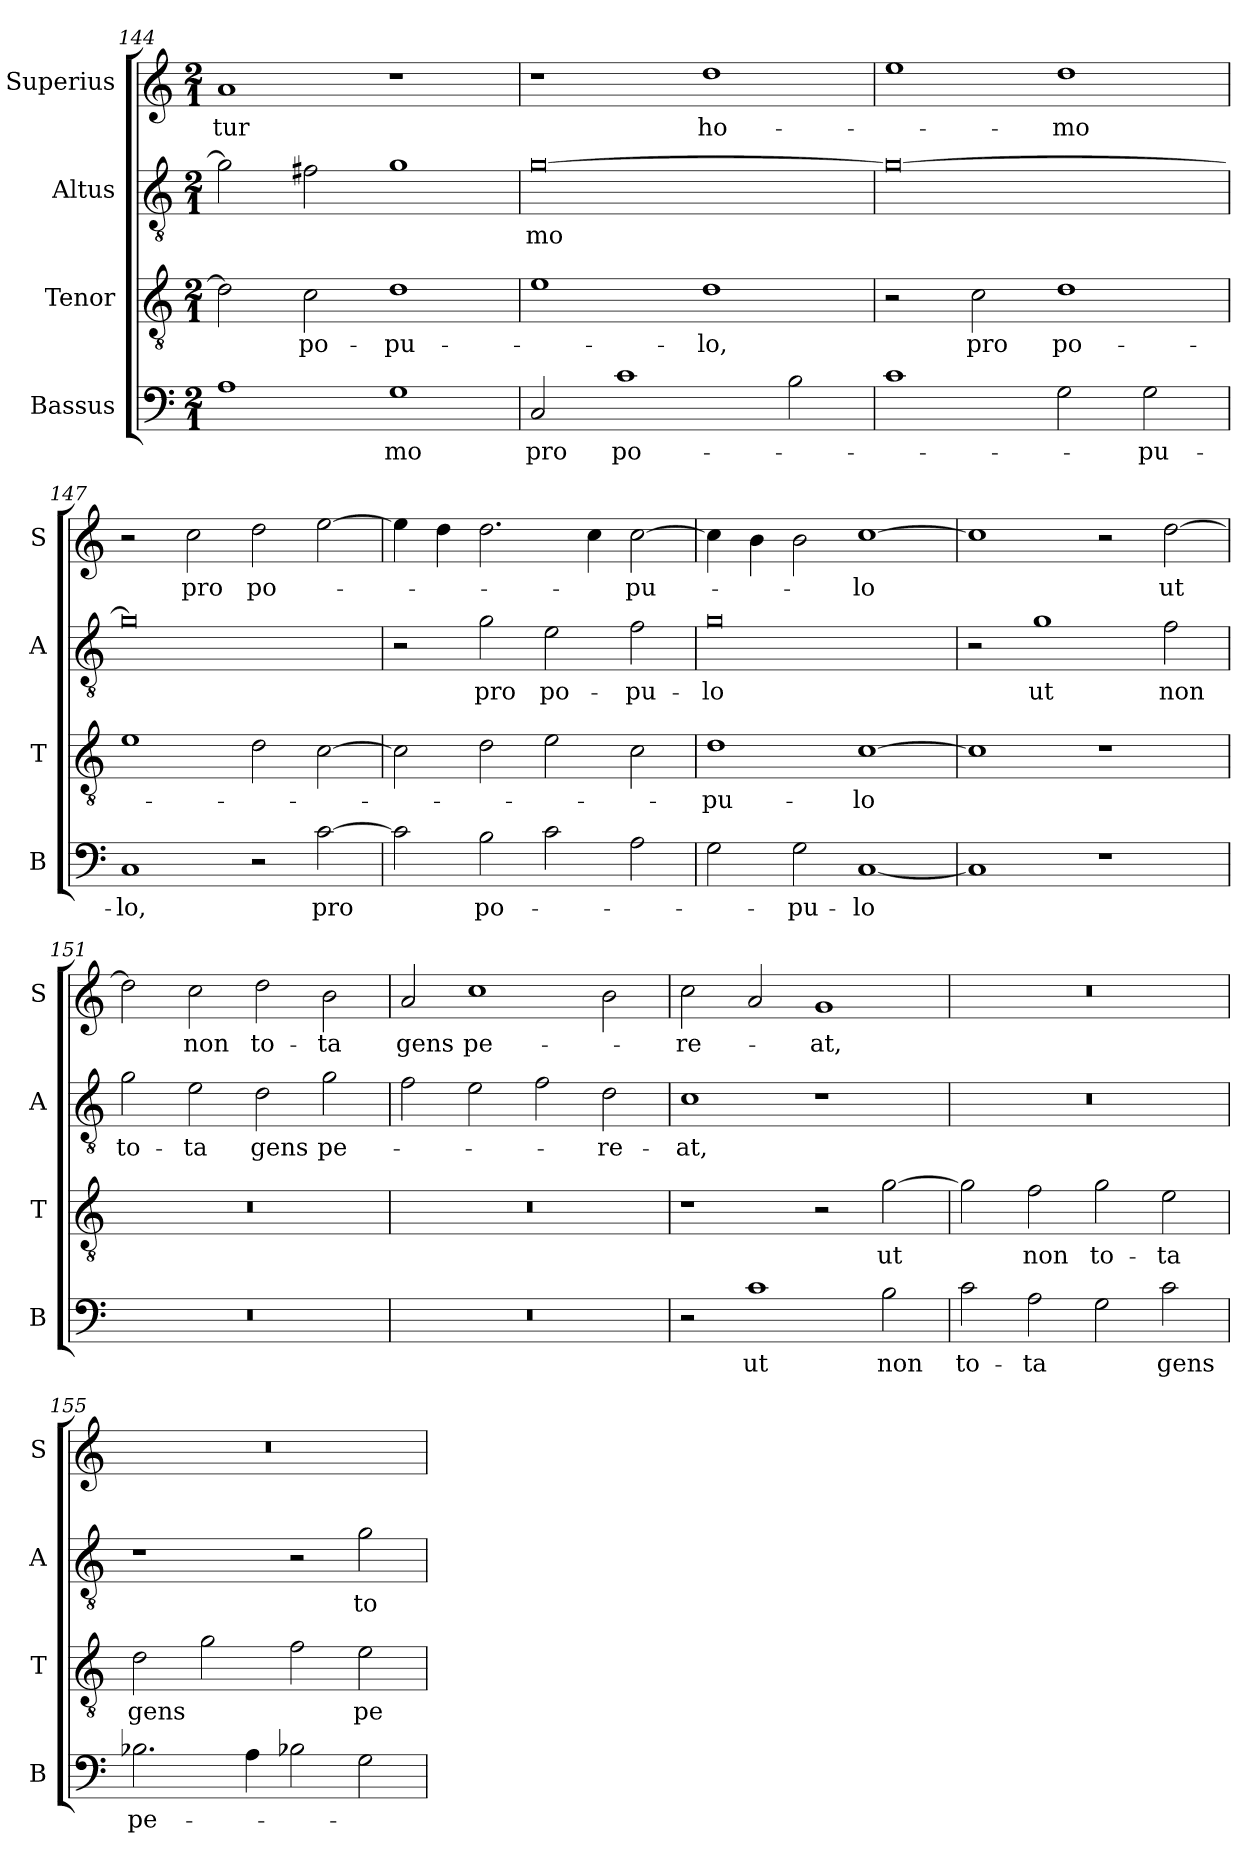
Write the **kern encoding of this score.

**kern	**text	**kern	**text	**kern	**text	**kern	**text
*part4	*part4	*part3	*part3	*part2	*part2	*part1	*part1
*staff4	*staff4	*staff3	*staff3	*staff2	*staff2	*staff1	*staff1
*I"Bassus	*	*I"Tenor	*	*I"Altus	*	*I"Superius	*
*I'B	*	*I'T	*	*I'A	*	*I'S	*
*clefF4	*	*clefGv2	*	*clefGv2	*	*clefG2	*
*k[]	*	*k[]	*	*k[]	*	*k[]	*
*M2/1	*	*M2/1	*	*M2/1	*	*M2/1	*
=144	=144	=144	=144	=144	=144	=144	=144
1A	.	2d]	.	2g]	.	1a	-tur
.	.	2c	po-	2f#X	.	.	.
1G	-mo	1d	-pu-	1g	.	1r	.
=145	=145	=145	=145	=145	=145	=145	=145
2C	pro	1e	.	[0g	-mo	1r	.
1c	po-	.	.	.	.	.	.
.	.	1d	-lo,	.	.	1dd	ho-
2B	.	.	.	.	.	.	.
=146	=146	=146	=146	=146	=146	=146	=146
1c	.	2r	.	0g_	.	1ee	.
.	.	2c	pro	.	.	.	.
2G	.	1d	po-	.	.	1dd	-mo
2G	-pu-	.	.	.	.	.	.
=147	=147	=147	=147	=147	=147	=147	=147
1C	-lo,	1e	.	0g]	.	2r	.
.	.	.	.	.	.	2cc	pro
2r	.	2d	.	.	.	2dd	po-
[2c	pro	[2c	.	.	.	[2ee	.
=148	=148	=148	=148	=148	=148	=148	=148
2c]	.	2c]	.	2r	.	4ee]	.
.	.	.	.	.	.	4dd	.
2B	po-	2d	.	2g	pro	2.dd	.
2c	.	2e	.	2e	po-	.	.
.	.	.	.	.	.	4cc	.
2A	.	2c	.	2f	-pu-	[2cc	-pu-
=149	=149	=149	=149	=149	=149	=149	=149
2G	.	1d	-pu-	0g	-lo	4cc]	.
.	.	.	.	.	.	4b	.
2G	-pu-	.	.	.	.	2b	.
[1C	-lo	[1c	-lo	.	.	[1cc	-lo
=150	=150	=150	=150	=150	=150	=150	=150
1C]	.	1c]	.	2r	.	1cc]	.
.	.	.	.	1g	ut	.	.
1r	.	1r	.	.	.	2r	.
.	.	.	.	2f	non	[2dd	ut
=151	=151	=151	=151	=151	=151	=151	=151
0r	.	0r	.	2g	to-	2dd]	.
.	.	.	.	2e	-ta	2cc	non
.	.	.	.	2d	gens	2dd	to-
.	.	.	.	2g	pe-	2b	-ta
=152	=152	=152	=152	=152	=152	=152	=152
0r	.	0r	.	2f	.	2a	gens
.	.	.	.	2e	.	1cc	pe-
.	.	.	.	2f	.	.	.
.	.	.	.	2d	-re-	2b	.
=153	=153	=153	=153	=153	=153	=153	=153
2r	.	1r	.	1c	-at,	2cc	-re-
1c	ut	.	.	.	.	2a	.
.	.	2r	.	1r	.	1g	-at,
2B	non	[2g	ut	.	.	.	.
=154	=154	=154	=154	=154	=154	=154	=154
2c	to-	2g]	.	0r	.	0r	.
2A	-ta	2f	non	.	.	.	.
2G	.	2g	to-	.	.	.	.
2c	gens	2e	-ta	.	.	.	.
=155	=155	=155	=155	=155	=155	=155	=155
2.B-X	pe-	2d	gens	1r	.	0r	.
.	.	2g	.	.	.	.	.
4A	.	.	.	.	.	.	.
2B-X	.	2f	.	2r	.	.	.
2G	.	2e	pe-	2g	to-	.	.
=	=	=	=	=	=	=	=
*-	*-	*-	*-	*-	*-	*-	*-
